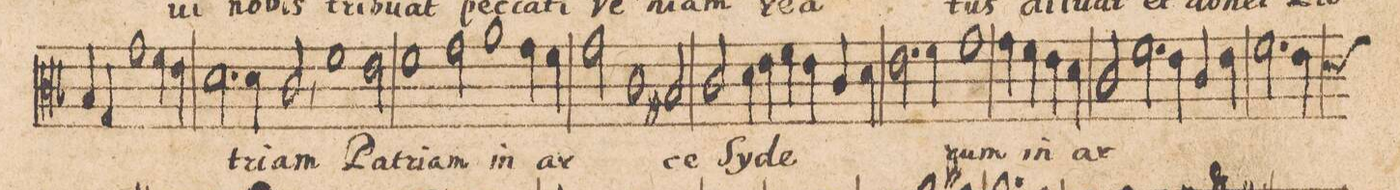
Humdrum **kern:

**kern	**text
*I"[Alto]	*
*clefC3	*
*k[b-]	*
*met(C|)	*
*M2/1	*
4B-/	.
4G/	.
1g\	.
=114	=114
4f\	.
4e\	.
2.d\	.
4d\	tri-
=115	=115
2c,/	-am
1f\	Pa-
2e\	-tri-
=116	=116
1f\	-am
2g\	.
1a\	in
=117	=117
4g\	ar-
4f\	.
2g\	.
1c\	.
=118	=118
2Bn/	-ce
2c/	Sy-
4d\	-de-
4e\	.
=119	=119
4f\	.
4e\	.
4c/	.
4d\	.
2.e\	.
4f\	.
=120	=120
1g\	rum
4g\	in
4f\	.
4e\	.
4d\	.
=121	=121
2c/	ar-
2.f\	.
4e\	.
4c/	.
4e\	.
=122	=122
2.f\	.
*custos:d	*
4e\	.
*-	*-
